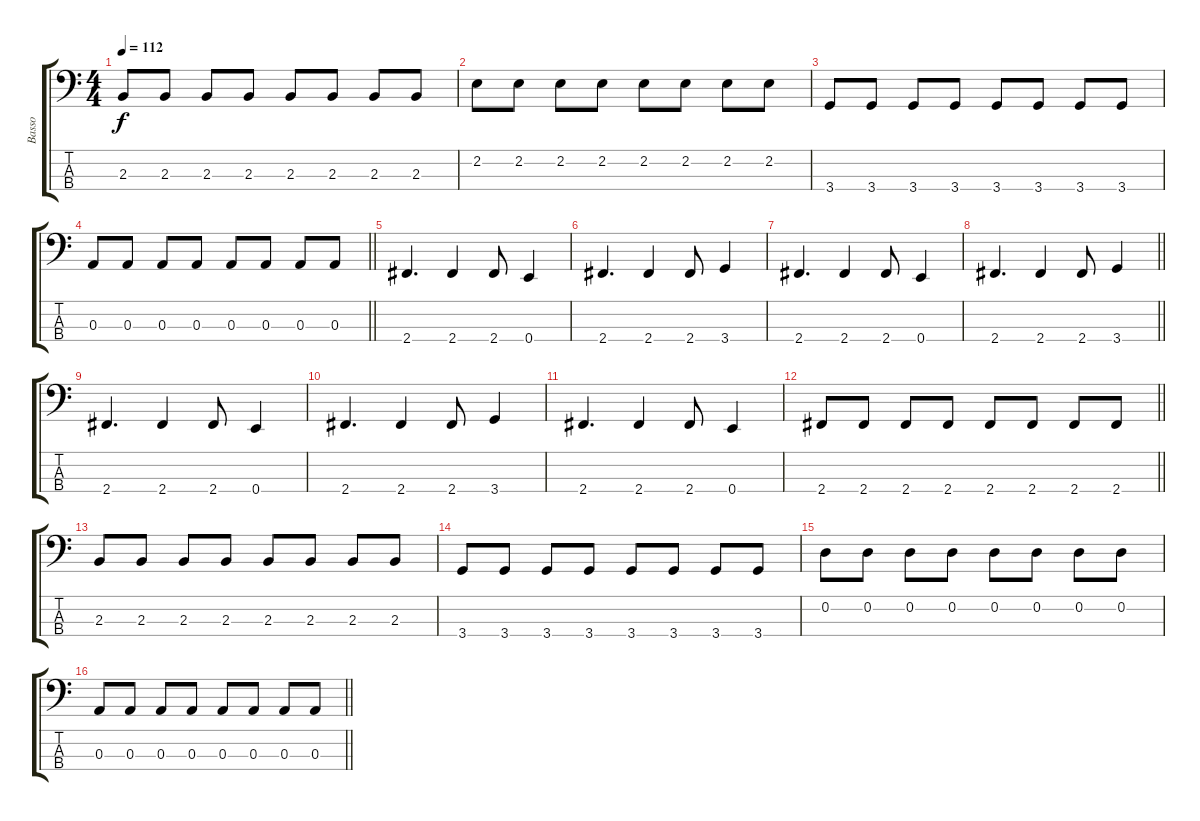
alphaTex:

\track ("Basso" "Basso") {instrument electricbassfinger}
\staff {score tabs}
\tuning (G2 D2 A1 E1) {hide}
\ts (4 4)
\tempo 112
\clef f4
\ks c
2.3.8{dy f} 2.3.8 2.3.8 2.3.8 2.3.8 2.3.8 2.3.8 2.3.8 |
2.2.8 2.2.8 2.2.8 2.2.8 2.2.8 2.2.8 2.2.8 2.2.8 |
3.4.8 3.4.8 3.4.8 3.4.8 3.4.8 3.4.8 3.4.8 3.4.8 |
\barLineRight lightlight
0.3.8 0.3.8 0.3.8 0.3.8 0.3.8 0.3.8 0.3.8 0.3.8 |
2.4.4{d} 2.4.4 2.4.8 0.4.4 |
2.4.4{d} 2.4.4 2.4.8 3.4.4 |
2.4.4{d} 2.4.4 2.4.8 0.4.4 |
\barLineRight lightlight
2.4.4{d} 2.4.4 2.4.8 3.4.4 |
2.4.4{d} 2.4.4 2.4.8 0.4.4 |
2.4.4{d} 2.4.4 2.4.8 3.4.4 |
2.4.4{d} 2.4.4 2.4.8 0.4.4 |
\barLineRight lightlight
2.4.8 2.4.8 2.4.8 2.4.8 2.4.8 2.4.8 2.4.8 2.4.8 |
2.3.8 2.3.8 2.3.8 2.3.8 2.3.8 2.3.8 2.3.8 2.3.8 |
3.4.8 3.4.8 3.4.8 3.4.8 3.4.8 3.4.8 3.4.8 3.4.8 |
0.2.8 0.2.8 0.2.8 0.2.8 0.2.8 0.2.8 0.2.8 0.2.8 |
\barLineRight lightlight
0.3.8 0.3.8 0.3.8 0.3.8 0.3.8 0.3.8 0.3.8 0.3.8
